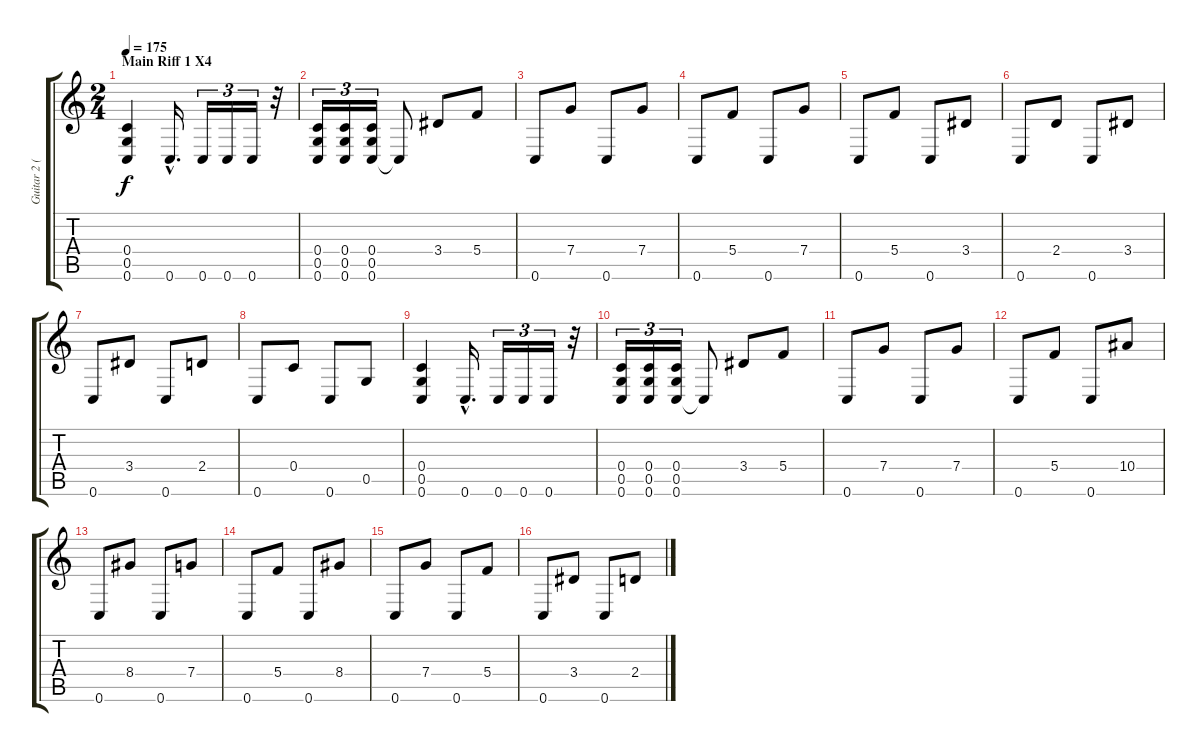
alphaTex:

\track ("Guitar 2 (Sgrosso)" "Guitar 2 (") {instrument distortionguitar}
\staff {score tabs}
\tuning (D4 A3 F3 C3 G2 C2) {hide}
\ts (2 4)
\section ("" "Main Riff 1 X4")
\tempo 175
\clef g2
\ks c
(0.4 0.5 0.6).4{dy f} 0.6{hac}.16{d} 0.6.16{tu (3 2)} 0.6.16{tu (3 2)} 0.6.16{tu (3 2)} r.32 |
(0.4 0.5 0.6).16{tu (3 2)} (0.4 0.5 0.6).16{tu (3 2)} (0.4 0.5 0.6).16{tu (3 2)} 0.6{t}.8 3.4.8 5.4.8 |
0.6.8 7.4.8 0.6.8 7.4.8 |
0.6.8 5.4.8 0.6.8 7.4.8 |
0.6.8 5.4.8 0.6.8 3.4.8 |
0.6.8 2.4.8 0.6.8 3.4.8 |
0.6.8 3.4.8 0.6.8 2.4.8 |
0.6.8 0.4.8 0.6.8 0.5.8 |
(0.4 0.5 0.6).4 0.6{hac}.16{d} 0.6.16{tu (3 2)} 0.6.16{tu (3 2)} 0.6.16{tu (3 2)} r.32 |
(0.4 0.5 0.6).16{tu (3 2)} (0.4 0.5 0.6).16{tu (3 2)} (0.4 0.5 0.6).16{tu (3 2)} 0.6{t}.8 3.4.8 5.4.8 |
0.6.8 7.4.8 0.6.8 7.4.8 |
0.6.8 5.4.8 0.6.8 10.4.8 |
0.6.8 8.4.8 0.6.8 7.4.8 |
0.6.8 5.4.8 0.6.8 8.4.8 |
0.6.8 7.4.8 0.6.8 5.4.8 |
0.6.8 3.4.8 0.6.8 2.4.8
